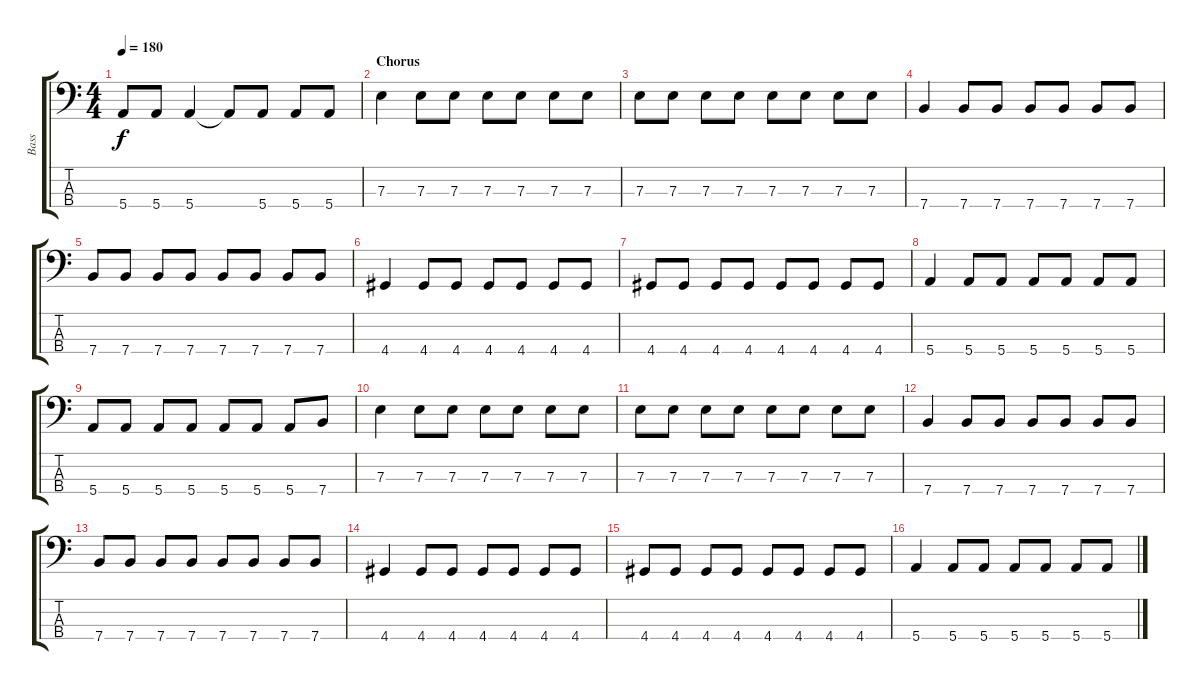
\track ("Bass" "Bass") {instrument electricbassfinger}
\staff {score tabs}
\tuning (G2 D2 A1 E1) {hide}
\ts (4 4)
\tempo 180
\clef f4
\ks c
5.4{t}.8{dy f} 5.4.8 5.4.4 5.4{t}.8 5.4.8 5.4.8 5.4.8 |
\section ("" "Chorus")
7.3.4 7.3.8 7.3.8 7.3.8 7.3.8 7.3.8 7.3.8 |
7.3.8 7.3.8 7.3.8 7.3.8 7.3.8 7.3.8 7.3.8 7.3.8 |
7.4.4 7.4.8 7.4.8 7.4.8 7.4.8 7.4.8 7.4.8 |
7.4.8 7.4.8 7.4.8 7.4.8 7.4.8 7.4.8 7.4.8 7.4.8 |
4.4.4 4.4.8 4.4.8 4.4.8 4.4.8 4.4.8 4.4.8 |
4.4.8 4.4.8 4.4.8 4.4.8 4.4.8 4.4.8 4.4.8 4.4.8 |
5.4.4 5.4.8 5.4.8 5.4.8 5.4.8 5.4.8 5.4.8 |
5.4.8 5.4.8 5.4.8 5.4.8 5.4.8 5.4.8 5.4.8 7.4.8 |
7.3.4 7.3.8 7.3.8 7.3.8 7.3.8 7.3.8 7.3.8 |
7.3.8 7.3.8 7.3.8 7.3.8 7.3.8 7.3.8 7.3.8 7.3.8 |
7.4.4 7.4.8 7.4.8 7.4.8 7.4.8 7.4.8 7.4.8 |
7.4.8 7.4.8 7.4.8 7.4.8 7.4.8 7.4.8 7.4.8 7.4.8 |
4.4.4 4.4.8 4.4.8 4.4.8 4.4.8 4.4.8 4.4.8 |
4.4.8 4.4.8 4.4.8 4.4.8 4.4.8 4.4.8 4.4.8 4.4.8 |
5.4.4 5.4.8 5.4.8 5.4.8 5.4.8 5.4.8 5.4.8
